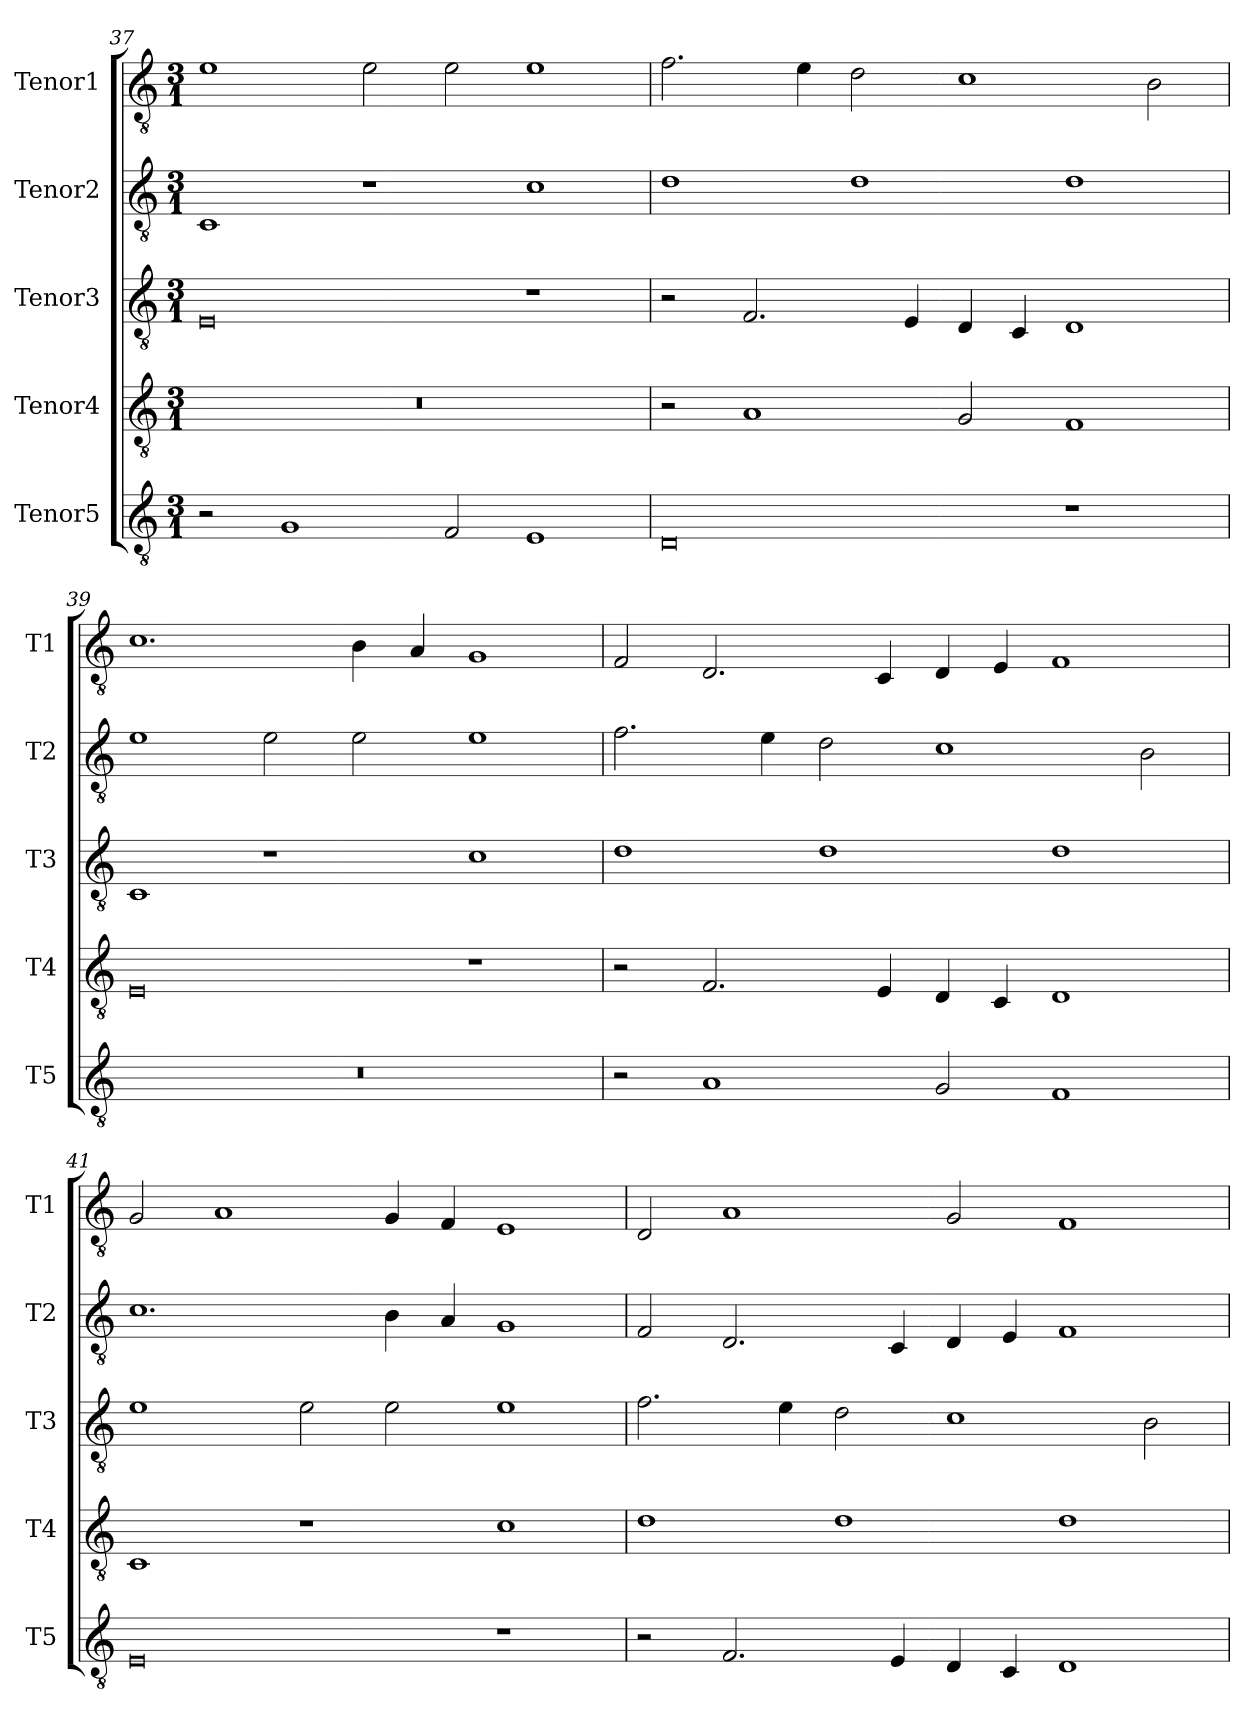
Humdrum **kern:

**kern	**kern	**kern	**kern	**kern
*part5	*part4	*part3	*part2	*part1
*staff5	*staff4	*staff3	*staff2	*staff1
*I"Tenor5	*I"Tenor4	*I"Tenor3	*I"Tenor2	*I"Tenor1
*I'T5	*I'T4	*I'T3	*I'T2	*I'T1
*clefGv2	*clefGv2	*clefGv2	*clefGv2	*clefGv2
*k[]	*k[]	*k[]	*k[]	*k[]
*M3/1	*M3/1	*M3/1	*M3/1	*M3/1
=37	=37	=37	=37	=37
2r	0.r	0E	1C	1e
1G	.	.	.	.
.	.	.	1r	2e\
2F/	.	.	.	2e\
1E	.	1r	1c	1e
=38	=38	=38	=38	=38
0D	2r	2r	1d	2.f\
.	1A	2.F/	.	.
.	.	.	.	4e\
.	.	.	1d	2d\
.	.	4E/	.	.
.	2G/	4D/	.	1c
.	.	4C/	.	.
1r	1F	1D	1d	.
.	.	.	.	2B\
=39	=39	=39	=39	=39
0.r	0E	1C	1e	1.c
.	.	1r	2e\	.
.	.	.	2e\	4B\
.	.	.	.	4A/
.	1r	1c	1e	1G
=40	=40	=40	=40	=40
2r	2r	1d	2.f\	2F/
1A	2.F/	.	.	2.D/
.	.	.	4e\	.
.	.	1d	2d\	.
.	4E/	.	.	4C/
2G/	4D/	.	1c	4D/
.	4C/	.	.	4E/
1F	1D	1d	.	1F
.	.	.	2B\	.
=41	=41	=41	=41	=41
0E	1C	1e	1.c	2G/
.	.	.	.	1A
.	1r	2e\	.	.
.	.	2e\	4B\	4G/
.	.	.	4A/	4F/
1r	1c	1e	1G	1E
=42	=42	=42	=42	=42
2r	1d	2.f\	2F/	2D/
2.F/	.	.	2.D/	1A
.	.	4e\	.	.
.	1d	2d\	.	.
4E/	.	.	4C/	.
4D/	.	1c	4D/	2G/
4C/	.	.	4E/	.
1D	1d	.	1F	1F
.	.	2B\	.	.
=	=	=	=	=
*-	*-	*-	*-	*-
